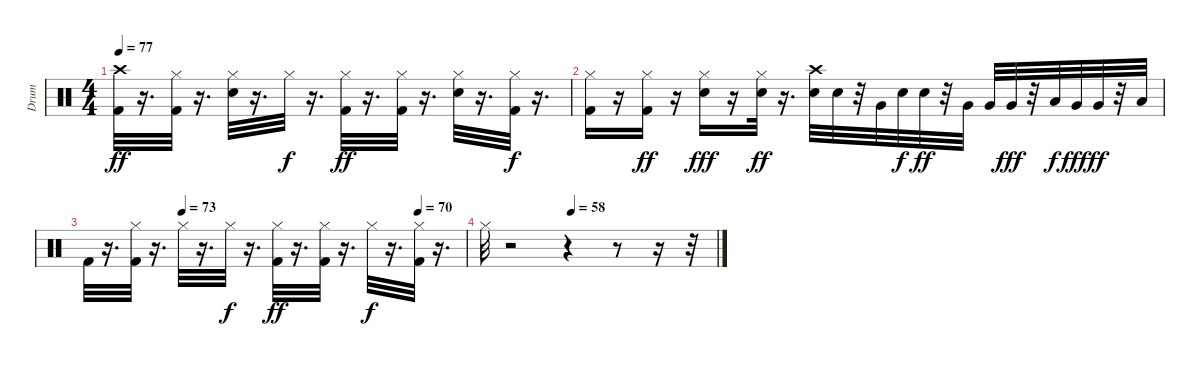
\track ("Drum" "Drum") {instrument percussion}
\staff {score}
\articulation defaults
\ts (4 4)
\tempo 77
\clef neutral
\ks c
("Crash high (hit)" "Kick (hit) 2").32{dy ff} r.16{d} ("Kick (hit) 2" "Hi-Hat (closed)").32 r.16{d} ("Hi-Hat (closed)" "Snare (hit) 2").32 r.16{d} "Hi-Hat (closed)".32{dy f} r.16{d} ("Hi-Hat (closed)" "Kick (hit) 2").32{dy ff} r.16{d} ("Kick (hit) 2" "Hi-Hat (closed)").32 r.16{d} ("Snare (hit) 2" "Hi-Hat (closed)").32 r.16{d} ("Hi-Hat (closed)" "Kick (hit) 2").32{dy f} r.16{d} |
("Hi-Hat (closed)" "Kick (hit) 2").16 r.16 ("Hi-Hat (closed)" "Kick (hit) 2").16{dy ff} r.16 ("Snare (hit) 2" "Hi-Hat (closed)").16{dy fff} r.16 ("Snare (hit) 2" "Hi-Hat (closed)").32{dy ff} r.16{d} ("Snare (hit) 2" "Crash high (hit)").32 "Snare (hit) 2".32 r.32 "Very Low Tom (hit)".32 "Snare (hit) 2".32{dy f} "Snare (hit) 2".32{dy ff} r.32 "Very Low Tom (hit)".32 "Very Low Tom (hit)".32 "Very Low Tom (hit)".32{dy fff} r.32 "Low Floor Tom (hit)".32{dy f} "Very Low Tom (hit)".32{dy fff} "Very Low Tom (hit)".32{dy ff} r.32 "Low Floor Tom (hit)".32 |
\tempo (73 0.25)
\tempo (70 0.875)
"Kick (hit) 2".32 r.16{d} ("Hi-Hat (closed)" "Kick (hit) 2").32 r.16{d} "Hi-Hat (closed)".32 r.16{d} "Hi-Hat (closed)".32{dy f} r.16{d} ("Hi-Hat (closed)" "Kick (hit) 2").32{dy ff} r.16{d} ("Hi-Hat (closed)" "Kick (hit) 2").32 r.16{d} "Hi-Hat (closed)".32{dy f} r.16{d} ("Hi-Hat (closed)" "Kick (hit) 2").32 r.16{d} |
\tempo (58 0.375)
"Hi-Hat (closed)".32 r.2 r.4 r.8 r.16 r.32
